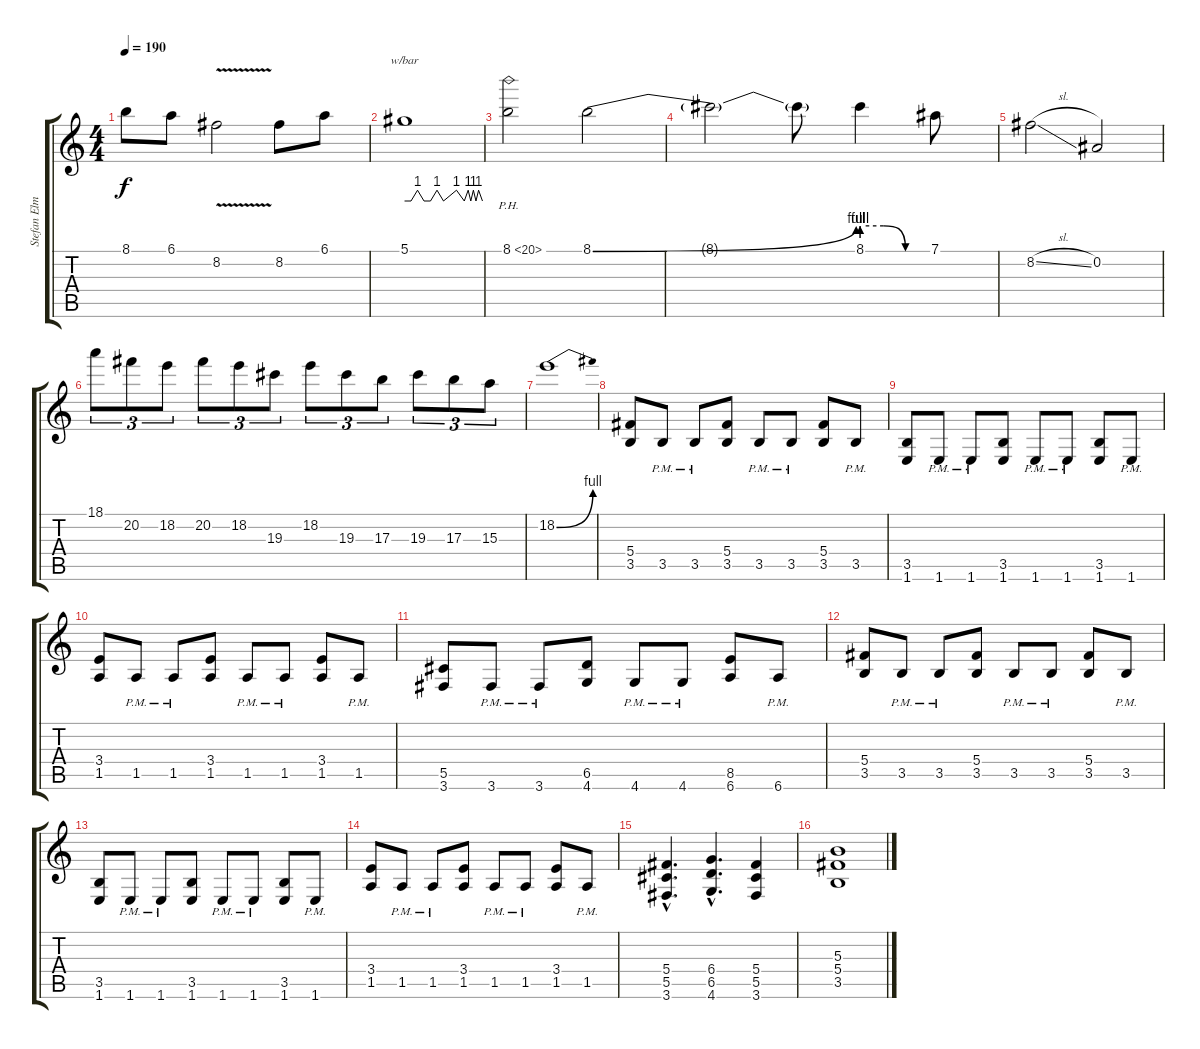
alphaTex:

\track ("Stefan Elmgren Lead" "Stefan Elm") {instrument distortionguitar}
\staff {score tabs}
\tuning (Eb4 Bb3 Gb3 Db3 Ab2 Eb2) {hide}
\ts (4 4)
\tempo 190
\clef g2
\ks c
8.1.8{dy f} 6.1.8 8.2{v}.2 8.2.8 6.1.8 |
5.1.1{tbe (custom default 0 0 5 0 10 4 15 0 20 0 25 4 30 0 40 4 46 0 49 4 51 0 53 4 55 0 57 4 60 0)} |
8.1{ph 12}.2 8.1{be (bend 0 0 60 4)}.2 |
8.1{t}.2 8.1{t}.8 8.1{be (custom 0 4 20 4 40 0 60 0)}.4 7.1.8 |
8.2{sl}.2 0.2.2 |
18.1.8{tu (3 2)} 20.2.8{tu (3 2)} 18.2.8{tu (3 2)} 20.2.8{tu (3 2)} 18.2.8{tu (3 2)} 19.3.8{tu (3 2)} 18.2.8{tu (3 2)} 19.3.8{tu (3 2)} 17.3.8{tu (3 2)} 19.3.8{tu (3 2)} 17.3.8{tu (3 2)} 15.3.8{tu (3 2)} |
18.2{be (bend 0 0 60 4)}.1 |
(5.4 3.5).8 3.5{pm}.8 3.5{pm}.8 (5.4 3.5).8 3.5{pm}.8 3.5{pm}.8 (5.4 3.5).8 3.5{pm}.8 |
(3.5 1.6).8 1.6{pm}.8 1.6{pm}.8 (3.5 1.6).8 1.6{pm}.8 1.6{pm}.8 (3.5 1.6).8 1.6{pm}.8 |
(3.4 1.5).8 1.5{pm}.8 1.5{pm}.8 (3.4 1.5).8 1.5{pm}.8 1.5{pm}.8 (3.4 1.5).8 1.5{pm}.8 |
(5.5 3.6).8 3.6{pm}.8 3.6{pm}.8 (6.5 4.6).8 4.6{pm}.8 4.6{pm}.8 (8.5 6.6).8 6.6{pm}.8 |
(5.4 3.5).8 3.5{pm}.8 3.5{pm}.8 (5.4 3.5).8 3.5{pm}.8 3.5{pm}.8 (5.4 3.5).8 3.5{pm}.8 |
(3.5 1.6).8 1.6{pm}.8 1.6{pm}.8 (3.5 1.6).8 1.6{pm}.8 1.6{pm}.8 (3.5 1.6).8 1.6{pm}.8 |
(3.4 1.5).8 1.5{pm}.8 1.5{pm}.8 (3.4 1.5).8 1.5{pm}.8 1.5{pm}.8 (3.4 1.5).8 1.5{pm}.8 |
(5.4{hac} 5.5{hac} 3.6{hac}).4{d} (6.4{hac} 6.5{hac} 4.6{hac}).4{d} (5.4 5.5 3.6).4 |
(5.3 5.4 3.5).1
